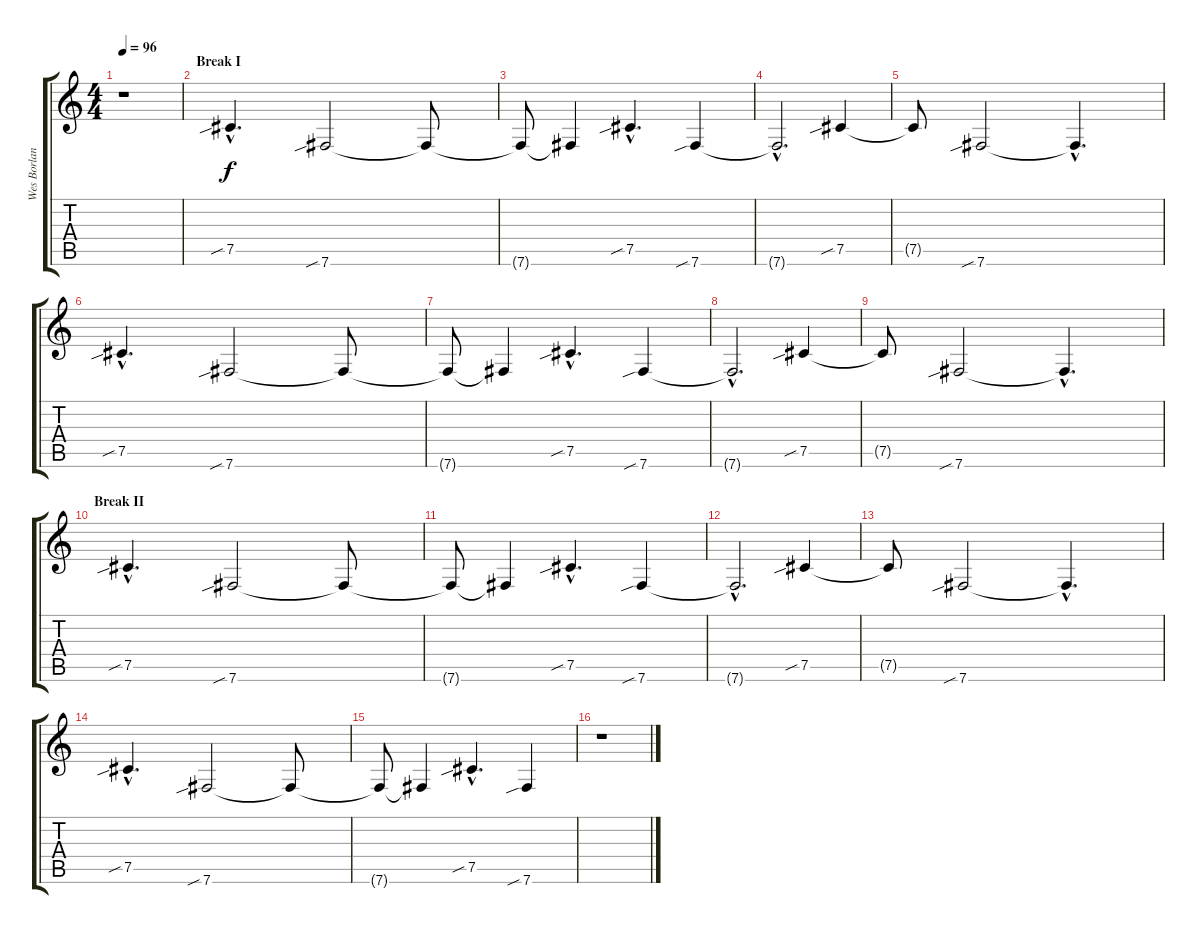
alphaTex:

\track ("Wes Borland - Clean Guitar" "Wes Borlan") {instrument electricguitarjazz}
\staff {score tabs}
\tuning (Db4 Ab3 E3 B2 Gb2 B1) {hide}
\ts (4 4)
\tempo 96
\clef g2
\ks c
r.1{dy f} |
\section ("" "Break I")
7.5{sib hac}.4{d} 7.6{sib}.2 7.6{t}.8 |
7.6{t}.8 7.6{t}.4 7.5{sib hac}.4{d} 7.6{sib}.4 |
7.6{hac t}.2{d} 7.5{sib}.4 |
7.5{t}.8 7.6{sib}.2 7.6{hac t}.4{d} |
7.5{sib hac}.4{d} 7.6{sib}.2 7.6{t}.8 |
7.6{t}.8 7.6{t}.4 7.5{sib hac}.4{d} 7.6{sib}.4 |
7.6{hac t}.2{d} 7.5{sib}.4 |
7.5{t}.8 7.6{sib}.2 7.6{hac t}.4{d} |
\section ("" "Break II")
7.5{sib hac}.4{d} 7.6{sib}.2 7.6{t}.8 |
7.6{t}.8 7.6{t}.4 7.5{sib hac}.4{d} 7.6{sib}.4 |
7.6{hac t}.2{d} 7.5{sib}.4 |
7.5{t}.8 7.6{sib}.2 7.6{hac t}.4{d} |
7.5{sib hac}.4{d} 7.6{sib}.2 7.6{t}.8 |
7.6{t}.8 7.6{t}.4 7.5{sib hac}.4{d} 7.6{sib}.4 |
r.1
